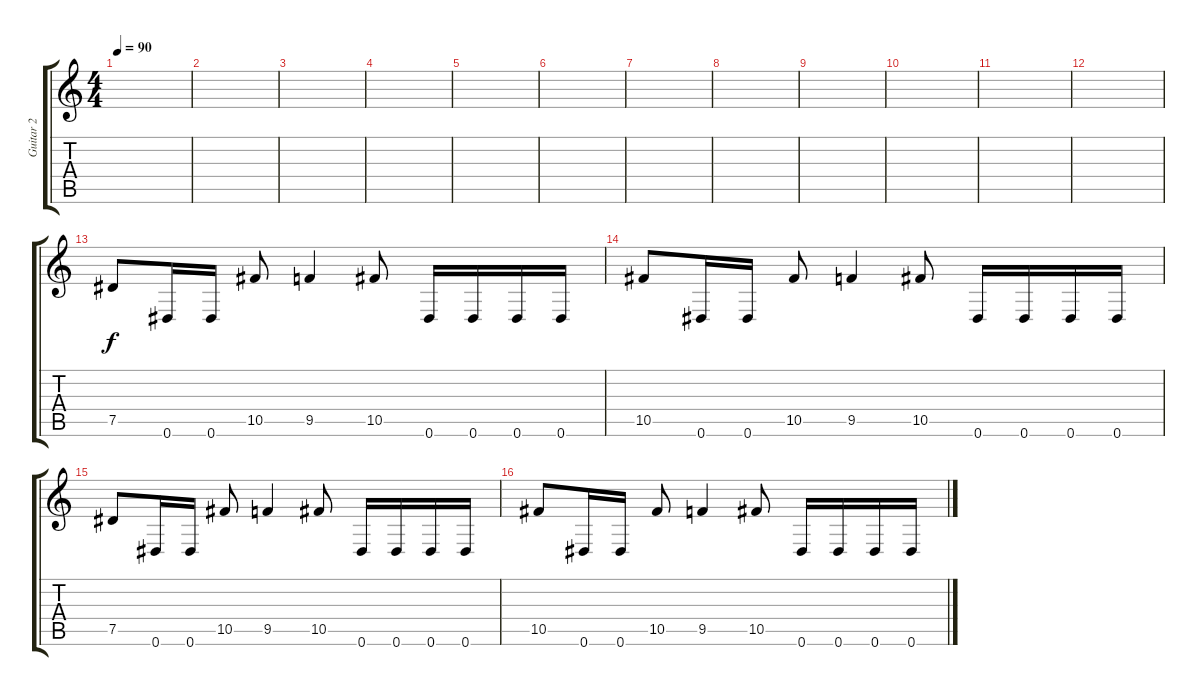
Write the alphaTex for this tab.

\track ("Guitar 2" "Guitar 2") {instrument distortionguitar}
\staff {score tabs}
\tuning (Eb4 Bb3 Gb3 Db3 Ab2 Eb2) {hide}
\ts (4 4)
\tempo 90
\clef g2
\ks c
|
|
|
|
|
|
|
|
|
|
|
|
7.5.8 0.6.16 0.6.16 10.5.8 9.5.4 10.5.8 0.6.16 0.6.16 0.6.16 0.6.16 |
10.5.8 0.6.16 0.6.16 10.5.8 9.5.4 10.5.8 0.6.16 0.6.16 0.6.16 0.6.16 |
7.5.8 0.6.16 0.6.16 10.5.8 9.5.4 10.5.8 0.6.16 0.6.16 0.6.16 0.6.16 |
10.5.8 0.6.16 0.6.16 10.5.8 9.5.4 10.5.8 0.6.16 0.6.16 0.6.16 0.6.16
